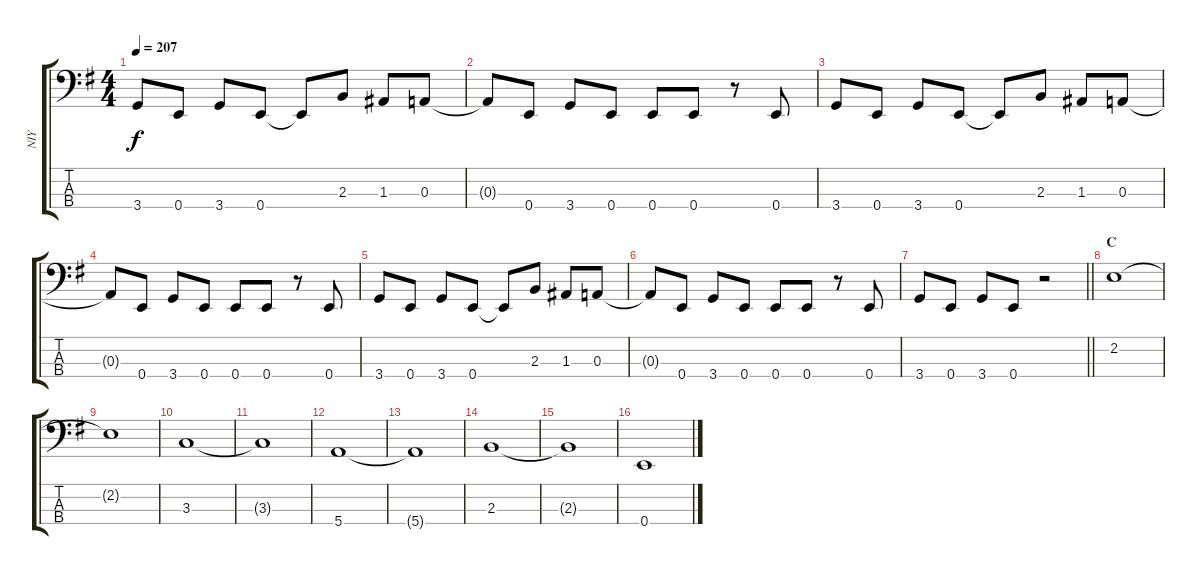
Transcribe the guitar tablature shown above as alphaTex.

\track ("NIY" "NIY") {instrument electricbasspick}
\staff {score tabs}
\tuning (G2 D2 A1 E1) {hide}
\ts (4 4)
\tempo 207
\clef f4
\ks eminor
3.4.8{dy f} 0.4.8 3.4.8 0.4.8 0.4{t}.8 2.3.8 1.3.8 0.3.8 |
0.3{t}.8 0.4.8 3.4.8 0.4.8 0.4.8 0.4.8 r.8 0.4.8 |
3.4.8 0.4.8 3.4.8 0.4.8 0.4{t}.8 2.3.8 1.3.8 0.3.8 |
0.3{t}.8 0.4.8 3.4.8 0.4.8 0.4.8 0.4.8 r.8 0.4.8 |
3.4.8 0.4.8 3.4.8 0.4.8 0.4{t}.8 2.3.8 1.3.8 0.3.8 |
0.3{t}.8 0.4.8 3.4.8 0.4.8 0.4.8 0.4.8 r.8 0.4.8 |
\barLineRight lightlight
3.4.8 0.4.8 3.4.8 0.4.8 r.2 |
\section ("" "C")
2.2.1 |
2.2{t}.1 |
3.3.1 |
3.3{t}.1 |
5.4.1 |
5.4{t}.1 |
2.3.1 |
2.3{t}.1 |
0.4.1
